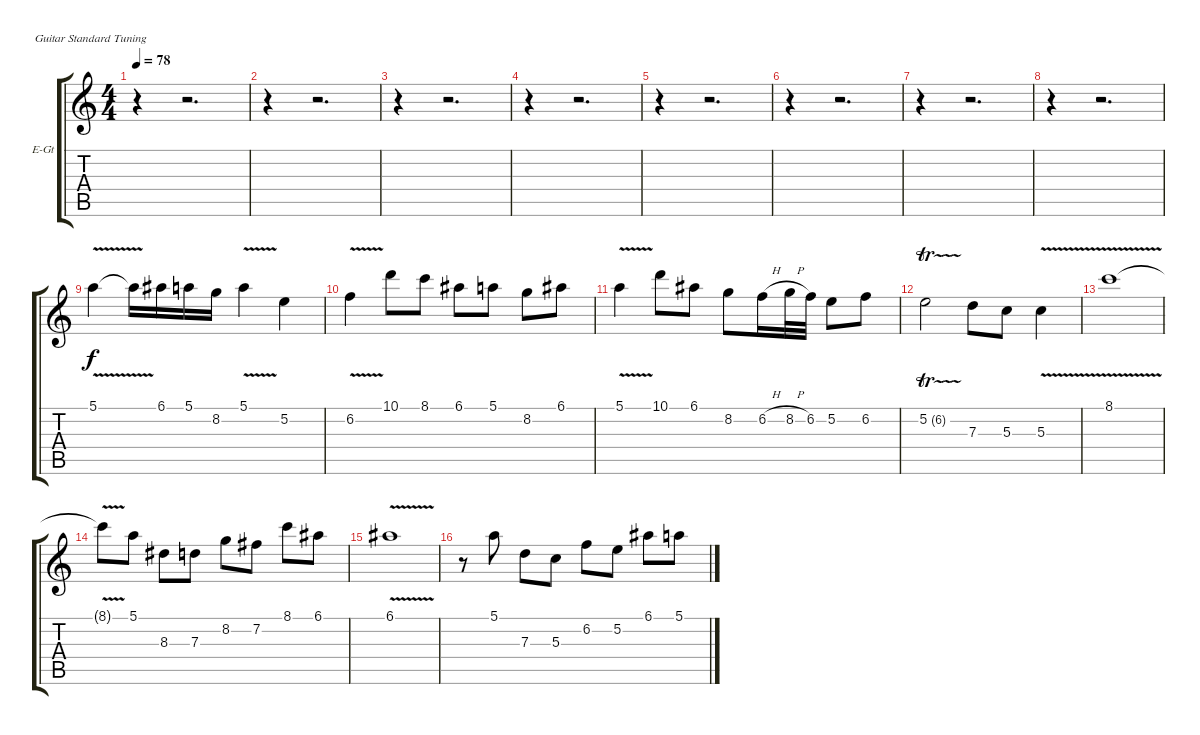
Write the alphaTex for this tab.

\bracketExtendMode groupsimilarinstruments
\firstSystemTrackNameOrientation horizontal
\otherSystemsTrackNameOrientation horizontal
\track ("Harmonia Final" "E-Gt") {instrument distortionguitar}
\staff {score tabs}
\tuning (E4 B3 G3 D3 A2 E2)
\ts (4 4)
\tempo 78
\clef g2
\ks c
r.4{dy f} r.2{d} |
r.4 r.2{d} |
r.4 r.2{d} |
r.4 r.2{d} |
r.4 r.2{d} |
r.4 r.2{d} |
r.4 r.2{d} |
r.4 r.2{d} |
5.1{v}.4 5.1{v t}.16 6.1.16 5.1.16 8.2.16 5.1{v}.4 5.2.4 |
6.2{v}.4 10.1.8 8.1.8 6.1.8 5.1.8 8.2.8 6.1.8 |
5.1{v}.4 10.1.8 6.1.8 8.2.8 6.2{h}.16 8.2{h}.32 6.2.32 5.2.8 6.2.8 |
5.2{tr (6 16)}.2 7.3.8 5.3.8 5.3{v}.4 |
8.1{v}.1 |
8.1{v t}.8 5.1.8 8.3.8 7.3.8 8.2.8 7.2.8 8.1.8 6.1.8 |
6.1{v}.1 |
r.8 5.1.8 7.3.8 5.3.8 6.2.8 5.2.8 6.1.8 5.1.8
